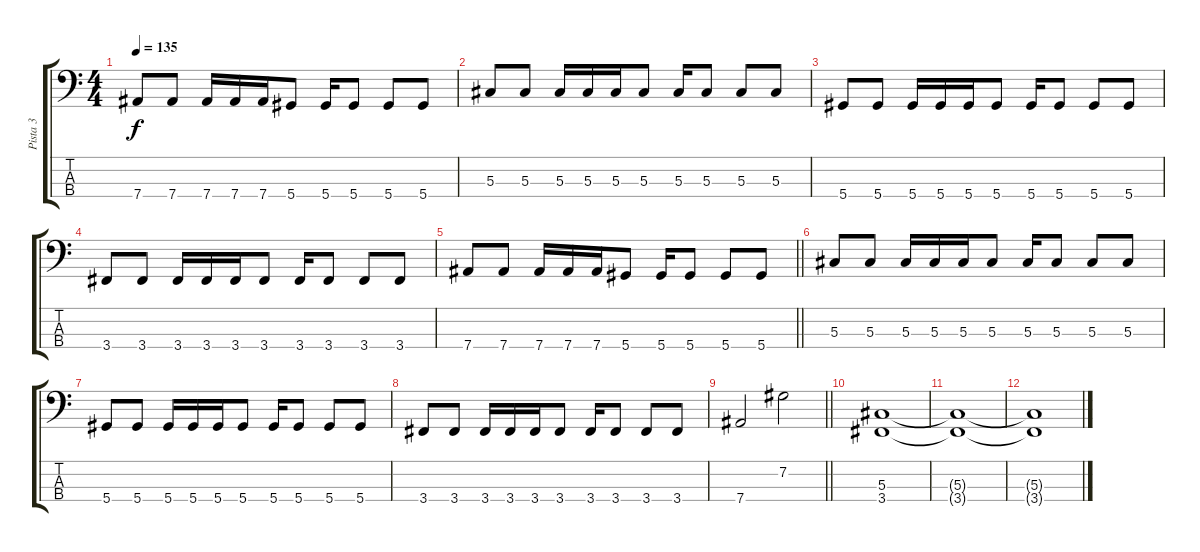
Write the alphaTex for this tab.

\track ("Pista 3" "Pista 3") {instrument electricbasspick}
\staff {score tabs}
\tuning (Gb2 Db2 Ab1 Eb1) {hide}
\ts (4 4)
\tempo 135
\clef f4
\ks c
7.4.8{dy f} 7.4.8 7.4.16 7.4.16 7.4.16 5.4.8 5.4.16 5.4.8 5.4.8 5.4.8 |
5.3.8 5.3.8 5.3.16 5.3.16 5.3.16 5.3.8 5.3.16 5.3.8 5.3.8 5.3.8 |
5.4.8 5.4.8 5.4.16 5.4.16 5.4.16 5.4.8 5.4.16 5.4.8 5.4.8 5.4.8 |
3.4.8 3.4.8 3.4.16 3.4.16 3.4.16 3.4.8 3.4.16 3.4.8 3.4.8 3.4.8 |
\barLineRight lightlight
7.4.8 7.4.8 7.4.16 7.4.16 7.4.16 5.4.8 5.4.16 5.4.8 5.4.8 5.4.8 |
5.3.8 5.3.8 5.3.16 5.3.16 5.3.16 5.3.8 5.3.16 5.3.8 5.3.8 5.3.8 |
5.4.8 5.4.8 5.4.16 5.4.16 5.4.16 5.4.8 5.4.16 5.4.8 5.4.8 5.4.8 |
3.4.8 3.4.8 3.4.16 3.4.16 3.4.16 3.4.8 3.4.16 3.4.8 3.4.8 3.4.8 |
\barLineRight lightlight
7.4.2 7.2.2 |
(5.3 3.4).1 |
(5.3{t} 3.4{t}).1 |
(5.3{t} 3.4{t}).1
